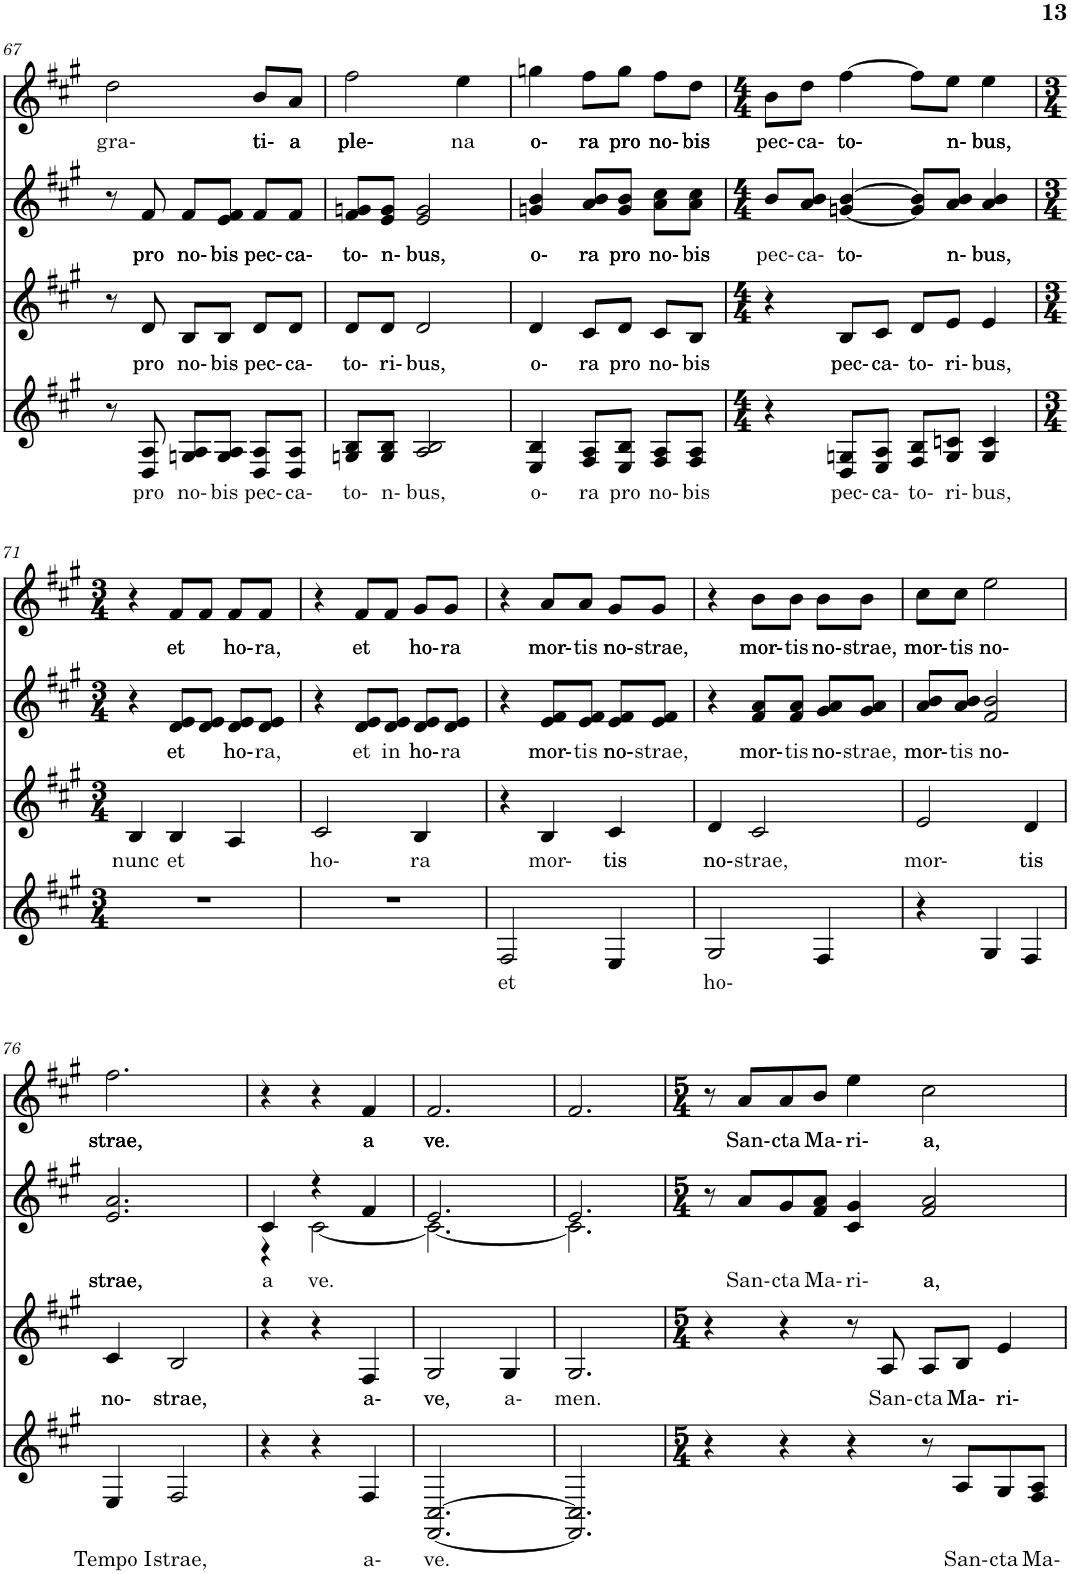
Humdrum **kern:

**kern	**text	**kern	**text	**kern	**text	**kern	**text
*part4	*part4	*part3	*part3	*part2	*part2	*part1	*part1
*staff4	*staff4	*staff3	*staff3	*staff2	*staff2	*staff1	*staff1
*I"Grand Piano, Bass	*	*I"Grand Piano, Tenor	*	*I"Grand Piano, Alt	*	*I"Grand Piano, Sopran	*
*I'Pno	*	*I'Pno	*	*I'Pno	*	*I'Pno	*
!!LO:PB:g=z
*clefG2	*	*clefG2	*	*clefG2	*	*clefG2	*
*k[f#c#g#]	*	*k[f#c#g#]	*	*k[f#c#g#]	*	*k[f#c#g#]	*
*M3/4	*	*M3/4	*	*M3/4	*	*M3/4	*
=67	=67	=67	=67	=67	=67	=67	=67
!	!	!	!	!	!	!	!LO:LY:b
8r	.	8r	.	8r	.	2dd\	gra-
!	!LO:LY:b	!	!LO:LY:b	!	!LO:LY:b	!	!
8D/ 8A/	pro	8d/	pro	8f#/	pro	.	.
!	!LO:LY:b	!	!LO:LY:b	!	!LO:LY:b	!	!
8Gn/ 8A/L	no-	8B/L	no-	8f#/L	no-	.	.
!	!LO:LY:b	!	!LO:LY:b	!	!LO:LY:b	!	!
8G/ 8A/J	bis	8B/J	bis	8e/ 8f#/J	bis	.	.
!	!LO:LY:b	!	!LO:LY:b	!	!LO:LY:b	!	!LO:LY:b
8D/ 8A/L	pec-	8d/L	pec-	8f#/L	pec-	8b/L	ti-
!	!LO:LY:b	!	!LO:LY:b	!	!LO:LY:b	!	!LO:LY:b
8D/ 8A/J	ca-	8d/J	ca-	8f#/J	ca-	8a/J	a
=68	=68	=68	=68	=68	=68	=68	=68
!	!LO:LY:b	!	!LO:LY:b	!	!LO:LY:b	!	!LO:LY:b
8Gn/ 8B/L	to-	8d/L	to-	8f#/ 8gn/L	to-	2ff#\	ple-
!	!LO:LY:b	!	!LO:LY:b	!	!LO:LY:b	!	!
8G/ 8B/J	n-	8d/J	ri-	8e/ 8g/J	n-	.	.
!	!LO:LY:b	!	!LO:LY:b	!	!LO:LY:b	!	!
2A/ 2B/	bus,	2d/	bus,	2e/ 2g/	bus,	.	.
!	!	!	!	!	!	!	!LO:LY:b
.	.	.	.	.	.	4ee\	na
=69	=69	=69	=69	=69	=69	=69	=69
!	!LO:LY:b	!	!LO:LY:b	!	!LO:LY:b	!	!LO:LY:b
4E/ 4B/	o-	4d/	o-	4gn/ 4b/	o-	4ggn\	o-
!	!LO:LY:b	!	!LO:LY:b	!	!LO:LY:b	!	!LO:LY:b
8F#/ 8A/L	ra	8c#/L	ra	8a/ 8b/L	ra	8ff#\L	ra
!	!LO:LY:b	!	!LO:LY:b	!	!LO:LY:b	!	!LO:LY:b
8E/ 8B/J	pro	8d/J	pro	8g/ 8b/J	pro	8gg\J	pro
!	!LO:LY:b	!	!LO:LY:b	!	!LO:LY:b	!	!LO:LY:b
8F#/ 8A/L	no-	8c#/L	no-	8a\ 8cc#\L	no-	8ff#\L	no-
!	!LO:LY:b	!	!LO:LY:b	!	!LO:LY:b	!	!LO:LY:b
8F#/ 8A/J	bis	8B/J	bis	8a\ 8cc#\J	bis	8dd\J	bis
=70	=70	=70	=70	=70	=70	=70	=70
*M4/4	*	*M4/4	*	*M4/4	*	*M4/4	*
!	!	!	!	!	!LO:LY:b	!	!LO:LY:b
4r	.	4r	.	8b/L	pec-	8b\L	pec-
!	!	!	!	!	!LO:LY:b	!	!LO:LY:b
.	.	.	.	8a/ 8b/J	ca-	8dd\J	ca-
!	!LO:LY:b	!	!LO:LY:b	!	!LO:LY:b	!	!LO:LY:b
8D/ 8Gn/L	pec-	8B/L	pec-	[4gn/ [4b/	to-	[4ff#\	to-
!	!LO:LY:b	!	!LO:LY:b	!	!	!	!
8E/ 8A/J	ca-	8c#/J	ca-	.	.	.	.
!	!LO:LY:b	!	!LO:LY:b	!	!	!	!
8F#/ 8B/L	to-	8d/L	to-	8g/] 8b/]L	.	8ff#\L]	.
!	!LO:LY:b	!	!LO:LY:b	!	!LO:LY:b	!	!LO:LY:b
8G/ 8cn/J	ri-	8e/J	ri-	8a/ 8b/J	n-	8ee\J	n-
!	!LO:LY:b	!	!LO:LY:b	!	!LO:LY:b	!	!LO:LY:b
4G/ 4c/	bus,	4e/	bus,	4a/ 4b/	bus,	4ee\	bus,
!!LO:LB:g=z
=71	=71	=71	=71	=71	=71	=71	=71
*M3/4	*	*M3/4	*	*M3/4	*	*M3/4	*
!	!	!	!LO:LY:b	!	!	!	!
2.r	.	4B/	nunc	4r	.	4r	.
!	!	!	!LO:LY:b	!	!LO:LY:b	!	!LO:LY:b
.	.	4B/	et	8d/ 8e/L	et	8f#/L	et
.	.	.	.	8d/ 8e/J	.	8f#/J	.
!	!	!	!	!	!LO:LY:b	!	!LO:LY:b
.	.	4A/	.	8d/ 8e/L	ho-	8f#/L	ho-
!	!	!	!	!	!LO:LY:b	!	!LO:LY:b
.	.	.	.	8d/ 8e/J	ra,	8f#/J	ra,
=72	=72	=72	=72	=72	=72	=72	=72
!	!	!	!LO:LY:b	!	!	!	!
2.r	.	2c#/	ho-	4r	.	4r	.
!	!	!	!	!	!LO:LY:b	!	!LO:LY:b
.	.	.	.	8d/ 8e/L	et	8f#/L	et
!	!	!	!	!	!LO:LY:b	!	!
.	.	.	.	8d/ 8e/J	in	8f#/J	.
!	!	!	!LO:LY:b	!	!LO:LY:b	!	!LO:LY:b
.	.	4B/	ra	8d/ 8e/L	ho-	8g#/L	ho-
!	!	!	!	!	!LO:LY:b	!	!LO:LY:b
.	.	.	.	8d/ 8e/J	ra	8g#/J	ra
=73	=73	=73	=73	=73	=73	=73	=73
!	!LO:LY:b	!	!	!	!	!	!
2F#/	et	4r	.	4r	.	4r	.
!	!	!	!LO:LY:b	!	!LO:LY:b	!	!LO:LY:b
.	.	4B/	mor-	8e/ 8f#/L	mor-	8a/L	mor-
!	!	!	!	!	!LO:LY:b	!	!LO:LY:b
.	.	.	.	8e/ 8f#/J	tis	8a/J	tis
!	!	!	!LO:LY:b	!	!LO:LY:b	!	!LO:LY:b
4E/	.	4c#/	tis	8e/ 8f#/L	no-	8g#/L	no-
!	!	!	!	!	!LO:LY:b	!	!LO:LY:b
.	.	.	.	8e/ 8f#/J	strae,	8g#/J	strae,
=74	=74	=74	=74	=74	=74	=74	=74
!	!LO:LY:b	!	!LO:LY:b	!	!	!	!
2G#/	ho-	4d/	no-	4r	.	4r	.
!	!	!	!LO:LY:b	!	!LO:LY:b	!	!LO:LY:b
.	.	2c#/	strae,	8f#/ 8a/L	mor-	8b\L	mor-
!	!	!	!	!	!LO:LY:b	!	!LO:LY:b
.	.	.	.	8f#/ 8a/J	tis	8b\J	tis
!	!	!	!	!	!LO:LY:b	!	!LO:LY:b
4F#/	.	.	.	8g#/ 8a/L	no-	8b\L	no-
!	!	!	!	!	!LO:LY:b	!	!LO:LY:b
.	.	.	.	8g#/ 8a/J	strae,	8b\J	strae,
=75	=75	=75	=75	=75	=75	=75	=75
!	!	!	!LO:LY:b	!	!LO:LY:b	!	!LO:LY:b
4r	.	2e/	mor-	8a/ 8b/L	mor-	8cc#\L	mor-
!	!	!	!	!	!LO:LY:b	!	!LO:LY:b
.	.	.	.	8a/ 8b/J	tis	8cc#\J	tis
!	!	!	!	!	!LO:LY:b	!	!LO:LY:b
4G#/	.	.	.	2f#/ 2b/	no-	2ee\	no-
!	!	!	!LO:LY:b	!	!	!	!
4F#/	.	4d/	tis	.	.	.	.
!!LO:LB:g=z
=76	=76	=76	=76	=76	=76	=76	=76
!	!LO:LY:b	!	!LO:LY:b	!	!LO:LY:b	!	!LO:LY:b
4E/	Tempo I	4c#/	no-	2.e/ 2.a/	strae,	2.ff#\	strae,
!	!LO:LY:b	!	!LO:LY:b	!	!	!	!
2F#/	strae,	2B/	strae,	.	.	.	.
=77	=77	=77	=77	=77	=77	=77	=77
!	!	!	!	!	!LO:LY:b	!	!
*	*	*	*	*^	*	*	*
4r	.	4r	.	4c#/	4r	a	4r	.
!	!	!	!	!	!	!LO:LY:b	!	!
4r	.	4r	.	4r	[2c#\	ve.	4r	.
!	!LO:LY:b	!	!LO:LY:b	!	!	!	!	!LO:LY:b
4F#/	a-	4F#/	a-	4f#/	.	.	4f#/	a
=78	=78	=78	=78	=78	=78	=78	=78	=78
!	!LO:LY:b	!	!LO:LY:b	!	!	!	!	!LO:LY:b
[2.FF#/ [2.C#/	ve.	2G#/	ve,	2.e/	2.c#\_	.	2.f#/	ve.
!	!	!	!LO:LY:b	!	!	!	!	!
.	.	4G#/	a-	.	.	.	.	.
=79	=79	=79	=79	=79	=79	=79	=79	=79
!	!	!	!LO:LY:b	!	!	!	!	!
2.FF#/] 2.C#/]	.	2.G#/	men.	2.e/	2.c#\]	.	2.f#/	.
*	*	*	*	*v	*v	*	*	*
=80	=80	=80	=80	=80	=80	=80	=80
*M5/4	*	*M5/4	*	*M5/4	*	*M5/4	*
4r	.	4r	.	8r	.	8r	.
!	!	!	!	!	!LO:LY:b	!	!LO:LY:b
.	.	.	.	8a/L	San-	8a/L	San-
!	!	!	!	!	!LO:LY:b	!	!LO:LY:b
4r	.	4r	.	8g#/	cta	8a/	cta
!	!	!	!	!	!LO:LY:b	!	!LO:LY:b
.	.	.	.	8f#/ 8a/J	Ma-	8b/J	Ma-
!	!	!	!	!	!LO:LY:b	!	!LO:LY:b
4r	.	8r	.	4c#/ 4g#/	ri-	4ee\	ri-
!	!	!	!LO:LY:b	!	!	!	!
.	.	8A/	San-	.	.	.	.
!	!	!	!LO:LY:b	!	!LO:LY:b	!	!LO:LY:b
8r	.	8A/L	cta	2f#/ 2a/	a,	2cc#\	a,
!	!LO:LY:b	!	!LO:LY:b	!	!	!	!
8A/L	San-	8B/J	Ma-	.	.	.	.
!	!LO:LY:b	!	!LO:LY:b	!	!	!	!
8G#/	cta	4e/	ri-	.	.	.	.
!	!LO:LY:b	!	!	!	!	!	!
8F#/ 8A/J	Ma-	.	.	.	.	.	.
=	=	=	=	=	=	=	=
*-	*-	*-	*-	*-	*-	*-	*-
